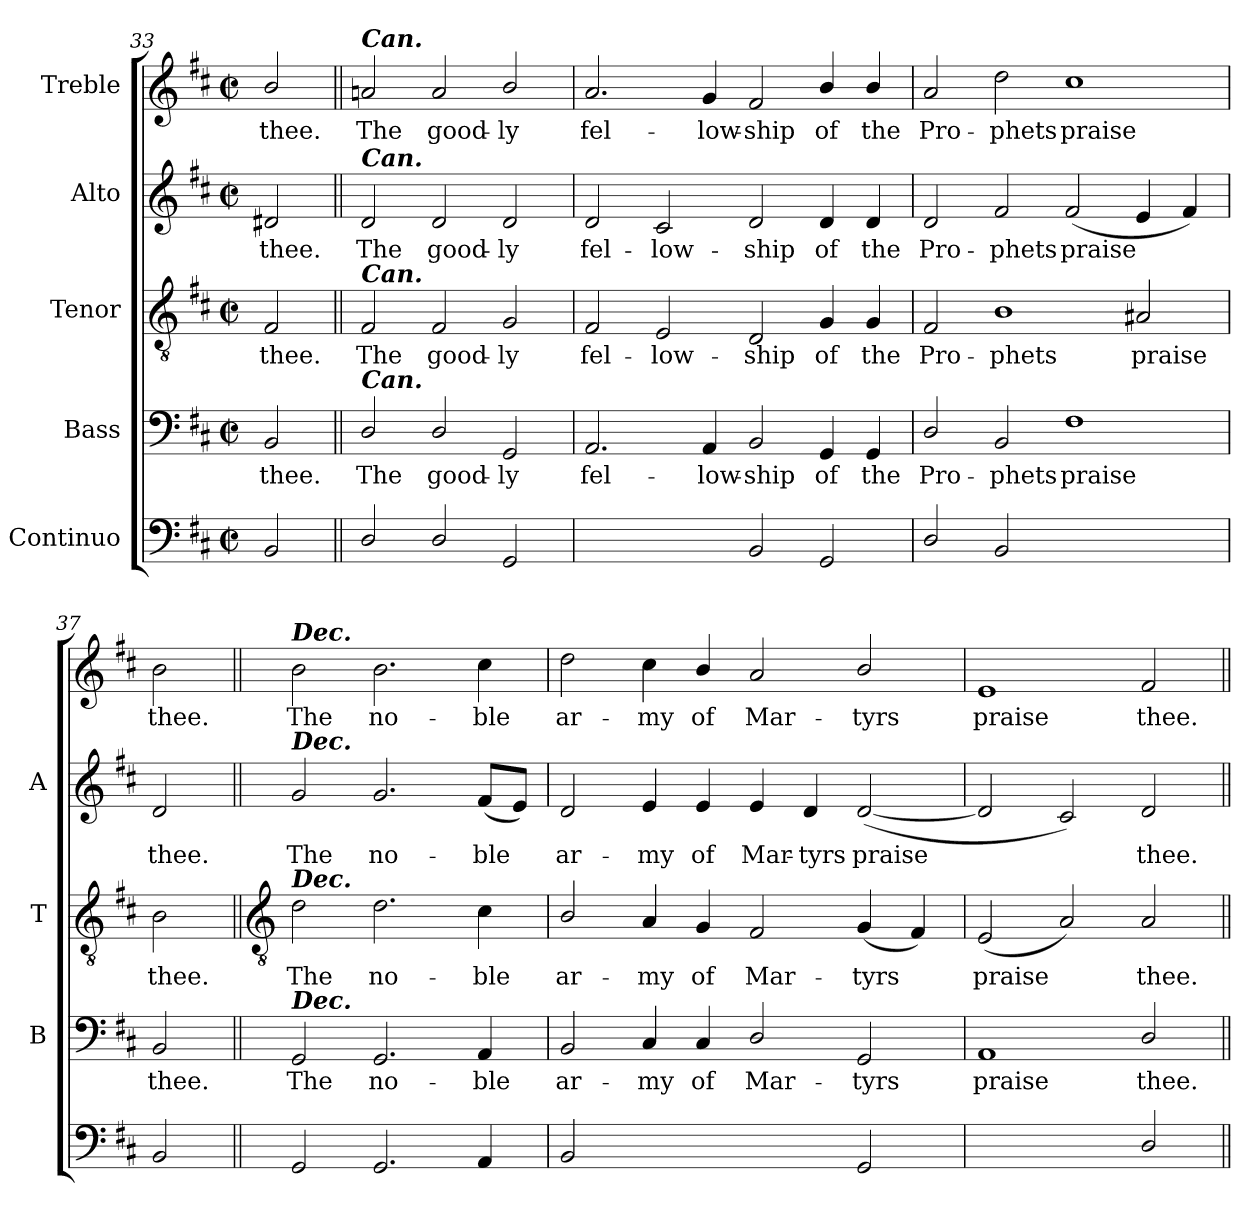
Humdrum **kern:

**kern	**text	**text	**kern	**text	**kern	**text	**kern	**text	**kern	**text
*part5	*part5	*part5	*part4	*part4	*part3	*part3	*part2	*part2	*part1	*part1
*staff5	*staff5	*staff5	*staff4	*staff4	*staff3	*staff3	*staff2	*staff2	*staff1	*staff1
*I"Continuo	*	*	*I"Bass	*	*I"Tenor	*	*I"Alto	*	*I"Treble	*
*	*	*	*I'B	*	*I'T	*	*I'A	*	*	*
*clefF4	*	*	*clefF4	*	*clefGv2	*	*clefG2	*	*clefG2	*
*k[f#c#]	*	*	*k[f#c#]	*	*k[f#c#]	*	*k[f#c#]	*	*k[f#c#]	*
*D:	*	*	*D:	*	*D:	*	*D:	*	*D:	*
*M4/2	*	*	*M4/2	*	*M4/2	*	*M4/2	*	*M4/2	*
*met(c|)	*	*	*met(c|)	*	*met(c|)	*	*met(c|)	*	*met(c|)	*
=33	=33	=33	=33	=33	=33	=33	=33	=33	=33	=33
!	!	!	!	!LO:LY:b	!	!LO:LY:b	!	!LO:LY:b	!	!LO:LY:b
2BB	.	.	2BB	thee.	2F#	thee.	2d#X	thee.	2b/	thee.
=34||	=34||	=34||	=34||	=34||	=34||	=34||	=34||	=34||	=34||	=34||
!	!	!	!	!	!	!	!	!	!LO:TX:a:Bi:t=Can.	!
!	!	!	!	!	!	!	!LO:TX:a:Bi:t=Can.	!	!	!
!	!	!	!	!	!LO:TX:a:Bi:t=Can.	!	!	!	!	!
!	!	!	!LO:TX:a:Bi:t=Can.	!	!	!	!	!	!	!
!	!	!	!	!LO:LY:b	!	!LO:LY:b	!	!LO:LY:b	!	!LO:LY:b
2D/	.	.	2D/	The	2F#	The	2d	The	2an	The
!	!	!	!	!LO:LY:b	!	!LO:LY:b	!	!LO:LY:b	!	!LO:LY:b
2D/	.	.	2D/	good-	2F#	good-	2d	good-	2a	good-
!	!	!	!	!LO:LY:b	!	!LO:LY:b	!	!LO:LY:b	!	!LO:LY:b
2GG	.	.	2GG	-ly	2G	-ly	2d	-ly	2b/	-ly
=35	=35	=35	=35	=35	=35	=35	=35	=35	=35	=35
!	!LO:LY:b	!LO:LY:b	!	!LO:LY:b	!	!LO:LY:b	!	!LO:LY:b	!	!LO:LY:b
[2AAyy	6	4	2.AA	fel-	2F#	fel-	2d	fel-	2.a	fel-
!	!LO:LY:b	!LO:LY:b	!	!	!	!LO:LY:b	!	!LO:LY:b	!	!
2AAyy]	5	3	.	.	2E	-low-	2c#	-low-	.	.
!	!	!	!	!LO:LY:b	!	!	!	!	!	!LO:LY:b
.	.	.	4AA	-low-	.	.	.	.	4g	-low-
!	!	!	!	!LO:LY:b	!	!LO:LY:b	!	!LO:LY:b	!	!LO:LY:b
2BB	.	.	2BB	-ship	2D	-ship	2d	-ship	2f#	-ship
!	!	!	!	!LO:LY:b	!	!LO:LY:b	!	!LO:LY:b	!	!LO:LY:b
2GG	.	.	4GG	of	4G	of	4d	of	4b/	of
!	!	!	!	!LO:LY:b	!	!LO:LY:b	!	!LO:LY:b	!	!LO:LY:b
.	.	.	4GG	the	4G	the	4d	the	4b/	the
=36	=36	=36	=36	=36	=36	=36	=36	=36	=36	=36
!	!	!	!	!LO:LY:b	!	!LO:LY:b	!	!LO:LY:b	!	!LO:LY:b
2D/	.	.	2D/	Pro-	2F#	Pro-	2d	Pro-	2a	Pro-
!	!	!	!	!LO:LY:b	!	!LO:LY:b	!	!LO:LY:b	!	!LO:LY:b
2BB	.	.	2BB	-phets	1B	-phets	2f#	-phets	2dd	-phets
!	!LO:LY:b	!	!	!LO:LY:b	!	!	!	!LO:LY:b	!	!LO:LY:b
[2F#yy	4	.	1F#	praise	.	.	(<2f#	praise	1cc#	praise
!	!LO:LY:b	!	!	!	!	!LO:LY:b	!	!	!	!
2F#yy]	3	.	.	.	2A#X	praise	4e	.	.	.
.	.	.	.	.	.	.	4f#)	.	.	.
=37	=37	=37	=37	=37	=37	=37	=37	=37	=37	=37
!	!	!	!	!LO:LY:b	!	!LO:LY:b	!	!LO:LY:b	!	!LO:LY:b
2BB	.	.	2BB	thee.	2B	thee.	2d	thee.	2b	thee.
!!LO:LB:g=z
=38||	=38||	=38||	=38||	=38||	=38||	=38||	=38||	=38||	=38||	=38||
*	*	*	*	*	*clefGv2	*	*	*	*	*
!	!	!	!	!	!	!	!	!	!LO:TX:a:Bi:t=Dec.	!
!	!	!	!	!	!	!	!LO:TX:a:Bi:t=Dec.	!	!	!
!	!	!	!	!	!LO:TX:a:Bi:t=Dec.	!	!	!	!	!
!	!	!	!LO:TX:a:Bi:t=Dec.	!	!	!	!	!	!	!
!	!	!	!	!LO:LY:b	!	!LO:LY:b	!	!LO:LY:b	!	!LO:LY:b
2GG	.	.	2GG	The	2d	The	2g	The	2b	The
!	!	!	!	!LO:LY:b	!	!LO:LY:b	!	!LO:LY:b	!	!LO:LY:b
2.GG	.	.	2.GG	no-	2.d	no-	2.g	no-	2.b	no-
!	!	!	!	!LO:LY:b	!	!LO:LY:b	!	!LO:LY:b	!	!LO:LY:b
4AA	.	.	4AA	-ble	4c#	-ble	(<8f#L	-ble	4cc#	-ble
.	.	.	.	.	.	.	8eJ)	.	.	.
=39	=39	=39	=39	=39	=39	=39	=39	=39	=39	=39
!	!	!	!	!LO:LY:b	!	!LO:LY:b	!	!LO:LY:b	!	!LO:LY:b
2BB	.	.	2BB	ar-	2B/	ar-	2d	ar-	2dd	ar-
!	!LO:LY:b	!	!	!LO:LY:b	!	!LO:LY:b	!	!LO:LY:b	!	!LO:LY:b
[4C#yy	6	.	4C#	-my	4A	-my	4e	-my	4cc#	-my
!	!LO:LY:b	!	!	!LO:LY:b	!	!LO:LY:b	!	!LO:LY:b	!	!LO:LY:b
4C#yy]	5	.	4C#	of	4G	of	4e	of	4b/	of
!	!LO:LY:b	!	!	!LO:LY:b	!	!LO:LY:b	!	!LO:LY:b	!	!LO:LY:b
[4D/yy	9	.	2D/	Mar-	2F#	Mar-	4e	Mar-	2a	Mar-
!	!LO:LY:b	!	!	!	!	!	!	!LO:LY:b	!	!
4Dyy]	8	.	.	.	.	.	4d	-tyrs	.	.
!	!	!	!	!LO:LY:b	!	!LO:LY:b	!	!LO:LY:b	!	!LO:LY:b
2GG	.	.	2GG	-tyrs	(<4G	-tyrs	(<[2d	praise	2b/	-tyrs
.	.	.	.	.	4F#)	.	.	.	.	.
=40	=40	=40	=40	=40	=40	=40	=40	=40	=40	=40
!	!LO:LY:b	!	!	!LO:LY:b	!	!LO:LY:b	!	!	!	!LO:LY:b
[2AAyy	4	.	1AA	praise	(<2E	praise	2d]	.	1e	praise
!	!LO:LY:b	!	!	!	!	!	!	!	!	!
2AAyy]	3	.	.	.	2A)	.	2c#)	.	.	.
!	!	!	!	!LO:LY:b	!	!LO:LY:b	!	!LO:LY:b	!	!LO:LY:b
2D/	.	.	2D/	thee.	2A	thee.	2d	thee.	2f#	thee.
=||	=||	=||	=||	=||	=||	=||	=||	=||	=||	=||
*-	*-	*-	*-	*-	*-	*-	*-	*-	*-	*-
